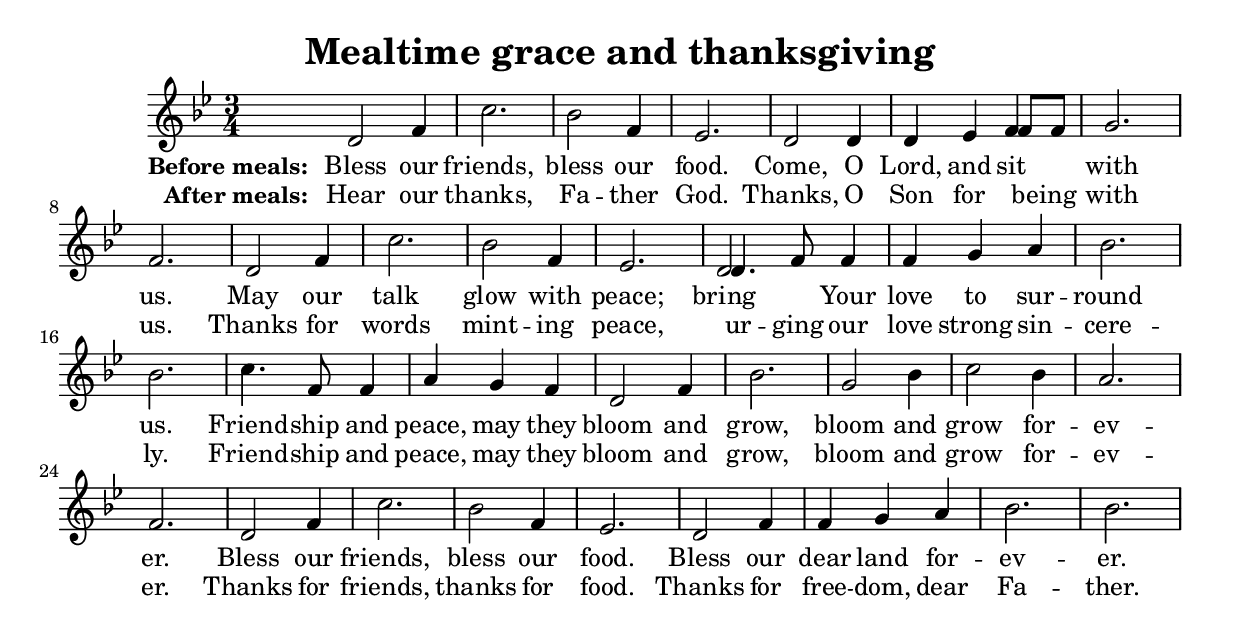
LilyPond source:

\version "2.5.0"
\include "english.ly"

\header {
  title = "Mealtime grace and thanksgiving"
}

melody = \relative {
  \time 3/4
  \key bf \major
  d2 f4  c'2.  bf2 f4  ef2. |
    d2 d4  d ef  f4    g2.  f  |
  d2 f4  c'2.  bf2 f4  ef2. |
    d2 f4  f g a  bf2. bf |
  c4. f,8 f4  a g f  d2 f4  bf2. |
    g2 bf4  c2 bf4  a2.  f  |
  d2 f4  c'2.  bf2 f4  ef2.  |
    d2 f4  f g a  bf2. bf
}

altmelody = \relative {
  \time 3/4
  \key bf \major
  s2.*4 |
    s2. s2  f8 f  s2.*2 |
  s2.*4 |
    d4. f8  s4  s2.*3 |
  s2.*4 |
    s2.*4 |
  s2.*4 |
    s2.*4 |
}

\score {
  \new Staff {
  <<
    \context Voice = "mainmelody" { \melody }
    \context Voice = "altermelody" { \altmelody }
    \lyricsto "mainmelody" \new Lyrics {
      \set stanza = "Before meals: "
      Bless our friends, bless our food.
      Come, O Lord, and sit with us.
      May our talk glow with peace;
      bring Your love to sur -- round us.
      Friend -- ship and peace, may they bloom and grow,
      bloom and grow for -- ev -- er.
      Bless our friends, bless our food.
      Bless our dear land for -- ev -- er.
    }
    \lyricsto "mainmelody" \new Lyrics {
      \set stanza = "After meals: "
      Hear our thanks, Fa -- ther God.
      Thanks, O Son 
        \set associatedVoice = altermelody
        for be -- 
        \set associatedVoice = mainmelody
	ing with us.
      Thanks for words mint -- ing 
        \set associatedVoice = altermelody
	peace,
      ur -- 
        \set associatedVoice = mainmelody
	ging our love strong sin -- cere -- ly.
      Friend -- ship and peace, may they bloom and grow,
      bloom and grow for -- ev -- er.
      Thanks for friends, thanks for food.
      Thanks for free -- dom, dear Fa -- ther.
    }
  >>
  }
}
